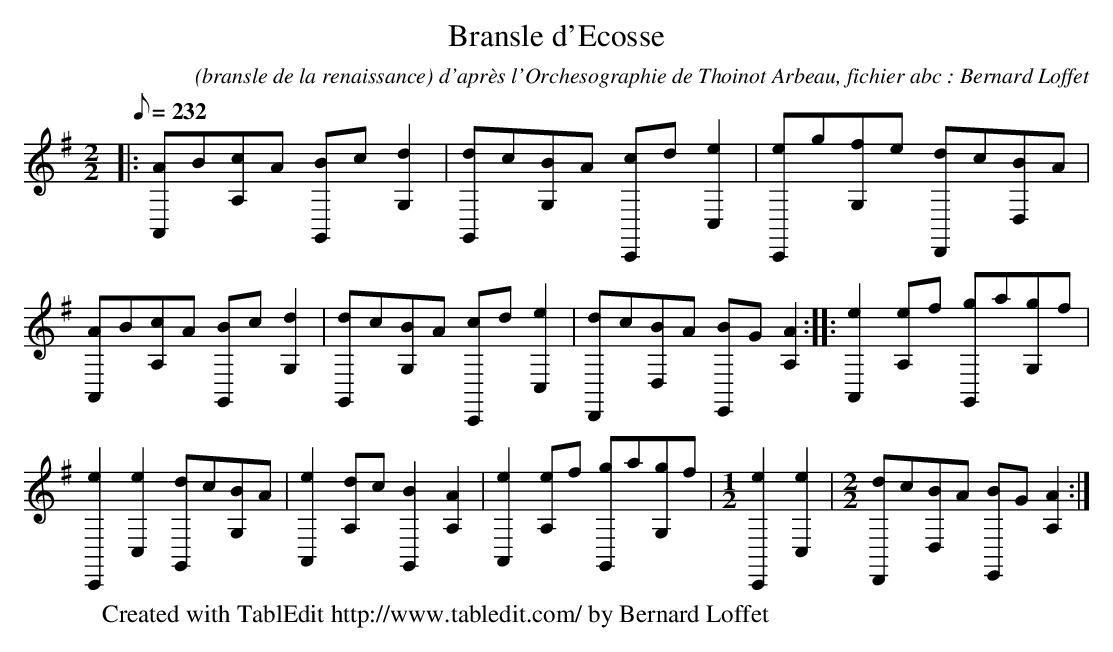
X:1
T:Bransle d'Ecosse
C:(bransle de la renaissance) d'après l'Orchesographie de Thoinot Arbeau, fichier abc : Bernard Loffet
L:1/8
Q:232
M:2/2
K:G
|: [AA,,]B[cA,]A [BG,,]c[d2G,2] | [dG,,]c[BG,]A [cC,,]d[e2C,2] | [eC,,]g[fG,]e [dD,,]c[BD,]A | \
 [AA,,]B[cA,]A [BG,,]c[d2G,2] | [dG,,]c[BG,]A [cC,,]d[e2C,2] | [dD,,]c[BD,]A [BE,,]G[A2A,2] :|: [e2A,,2][eA,]f [gG,,]a[gG,]f | \
 [e2C,,2][e2C,2] [dG,,]c[BG,]A | [e2A,,2][dA,]c [B2G,,2][A2A,2] | [e2A,,2][eA,]f [gG,,]a[gG,]f | \
M:1/2
 [e2C,,2][e2C,2] | \
M:2/2
 [dD,,]c[BD,]A [BE,,]G[A2A,2] :| \
W:Created with TablEdit http://www.tabledit.com/ by Bernard Loffet
